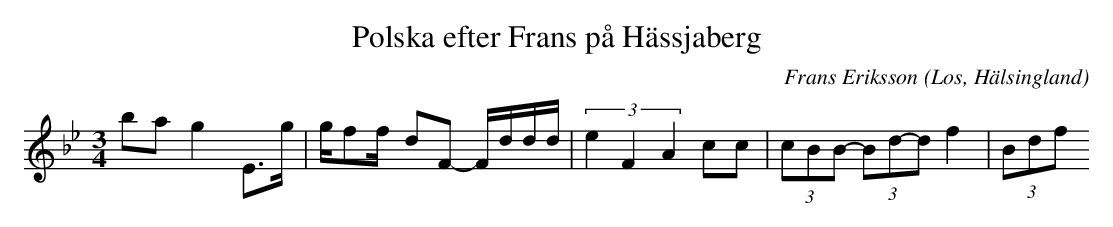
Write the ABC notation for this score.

X:1
T:Polska efter Frans på Hässjaberg
O:Los, Hälsingland
M:3/4
C:Frans Eriksson
K:Bb
ba g2 E>g |g/ff/- dF- F/d/d/d/|(3e2F2A2 cc| (3cBB -(3Bd-d f2|-(3Bdf
